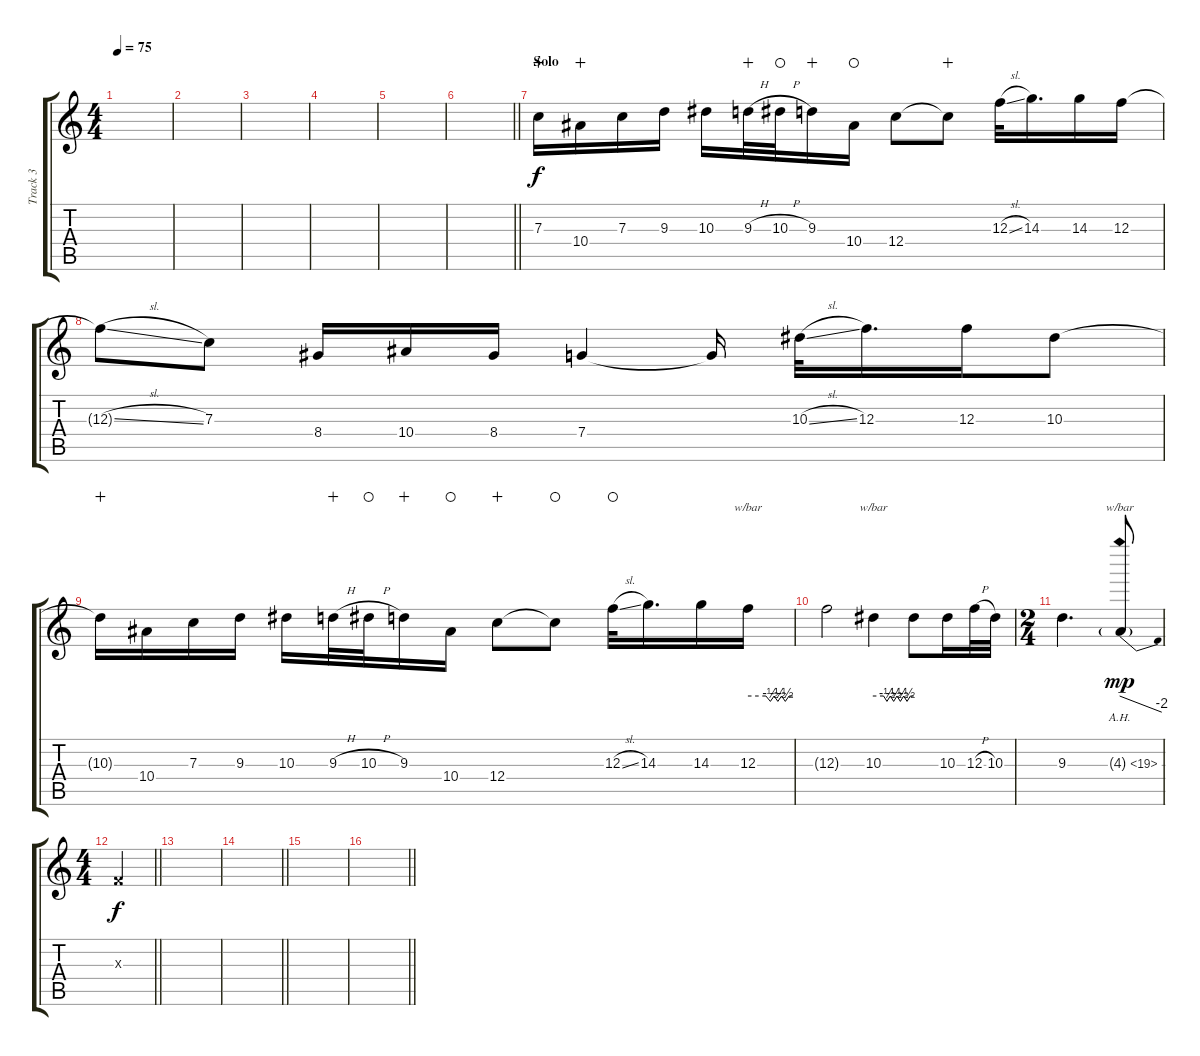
\track ("Track 3" "Track 3") {instrument distortionguitar}
\staff {score tabs}
\tuning (D4 A3 F3 C3 G2 C2) {hide}
\ts (4 4)
\tempo 75
\clef g2
\ks c
|
|
|
|
|
\barLineRight lightlight
|
\section ("" "Solo")
7.3.16{wahc} 10.4.16{wahc} 7.3.16 9.3.16 10.3.16 9.3{h}.32{wahc} 10.3{h}.32{waho} 9.3.16{wahc} 10.4.16{waho} 12.4.8 12.4{t}.8{wahc} 12.3{sl}.32 14.3.16{d} 14.3.16 12.3.16 |
12.3{sl t}.8 7.3.8 8.4.16 10.4.16 8.4.16 7.4.4 7.4{t}.16 10.3{sl}.32 12.3.16{d} 12.3.16 10.3.8 |
10.3{t}.16{wahc} 10.4.16 7.3.16 9.3.16 10.3.16 9.3{h}.32{wahc} 10.3{h}.32{waho} 9.3.16{wahc} 10.4.16{waho} 12.4.8{wahc} 12.4{t}.8{waho} 12.3{sl}.32{waho} 14.3.16{d} 14.3.16 12.3.16{tbe (custom default 0 0 24 0 30 -2 35 0 40 -2 45 0 50 -2 55 0 60 0)} |
12.3{t}.2 10.3.4{tbe (custom default 0 0 15 0 20 -2 25 0 30 -2 35 0 40 -2 45 0 50 -2 55 0 60 0)} 10.3{t}.8 10.3.16 12.3{h}.32 10.3.32 |
\ts (2 4)
9.3.4{d} 4.3{ah 15 g}.8{tbe (dive default 0 0 60 -8) dy mp} |
\ts (4 4)
\barLineRight lightlight
0.3{x}.4{dy f} |
|
\barLineRight lightlight
|
|
\barLineRight lightlight
